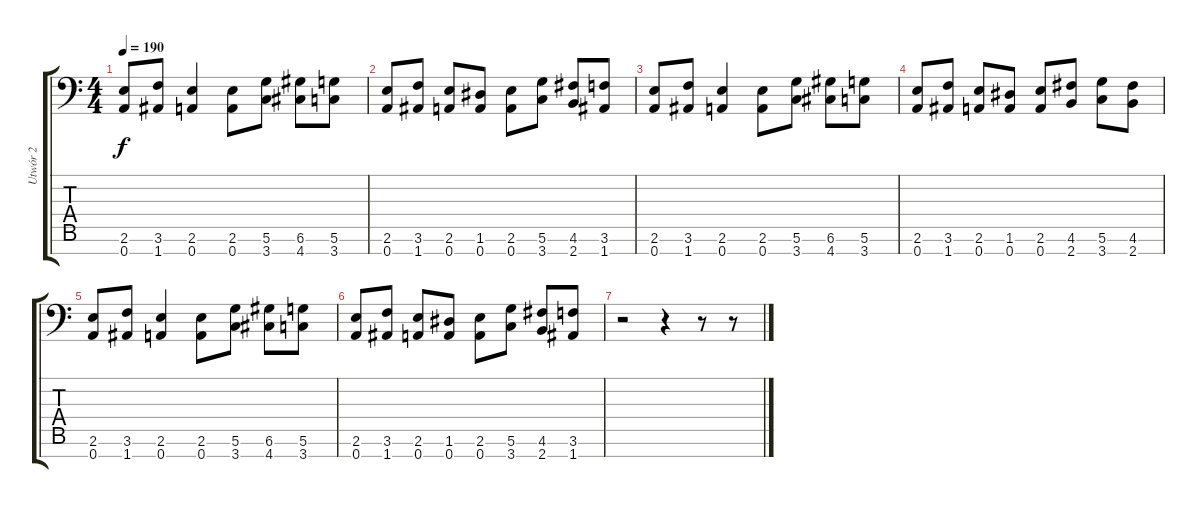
\track ("Utwór 2" "Utwór 2") {instrument overdrivenguitar}
\staff {score tabs}
\tuning (D4 A3 F3 C3 G2 D2 A1) {hide}
\ts (4 4)
\tempo 190
\clef f4
\ks c
(2.6 0.7).8{dy f} (3.6 1.7).8 (2.6 0.7).4 (2.6 0.7).8 (5.6 3.7).8 (6.6 4.7).8 (5.6 3.7).8 |
(2.6 0.7).8 (3.6 1.7).8 (2.6 0.7).8 (1.6 0.7).8 (2.6 0.7).8 (5.6 3.7).8 (4.6 2.7).8 (3.6 1.7).8 |
(2.6 0.7).8 (3.6 1.7).8 (2.6 0.7).4 (2.6 0.7).8 (5.6 3.7).8 (6.6 4.7).8 (5.6 3.7).8 |
(2.6 0.7).8 (3.6 1.7).8 (2.6 0.7).8 (1.6 0.7).8 (2.6 0.7).8 (4.6 2.7).8 (5.6 3.7).8 (4.6 2.7).8 |
(2.6 0.7).8 (3.6 1.7).8 (2.6 0.7).4 (2.6 0.7).8 (5.6 3.7).8 (6.6 4.7).8 (5.6 3.7).8 |
(2.6 0.7).8 (3.6 1.7).8 (2.6 0.7).8 (1.6 0.7).8 (2.6 0.7).8 (5.6 3.7).8 (4.6 2.7).8 (3.6 1.7).8 |
r.2{volume 8} r.4 r.8 r.8
